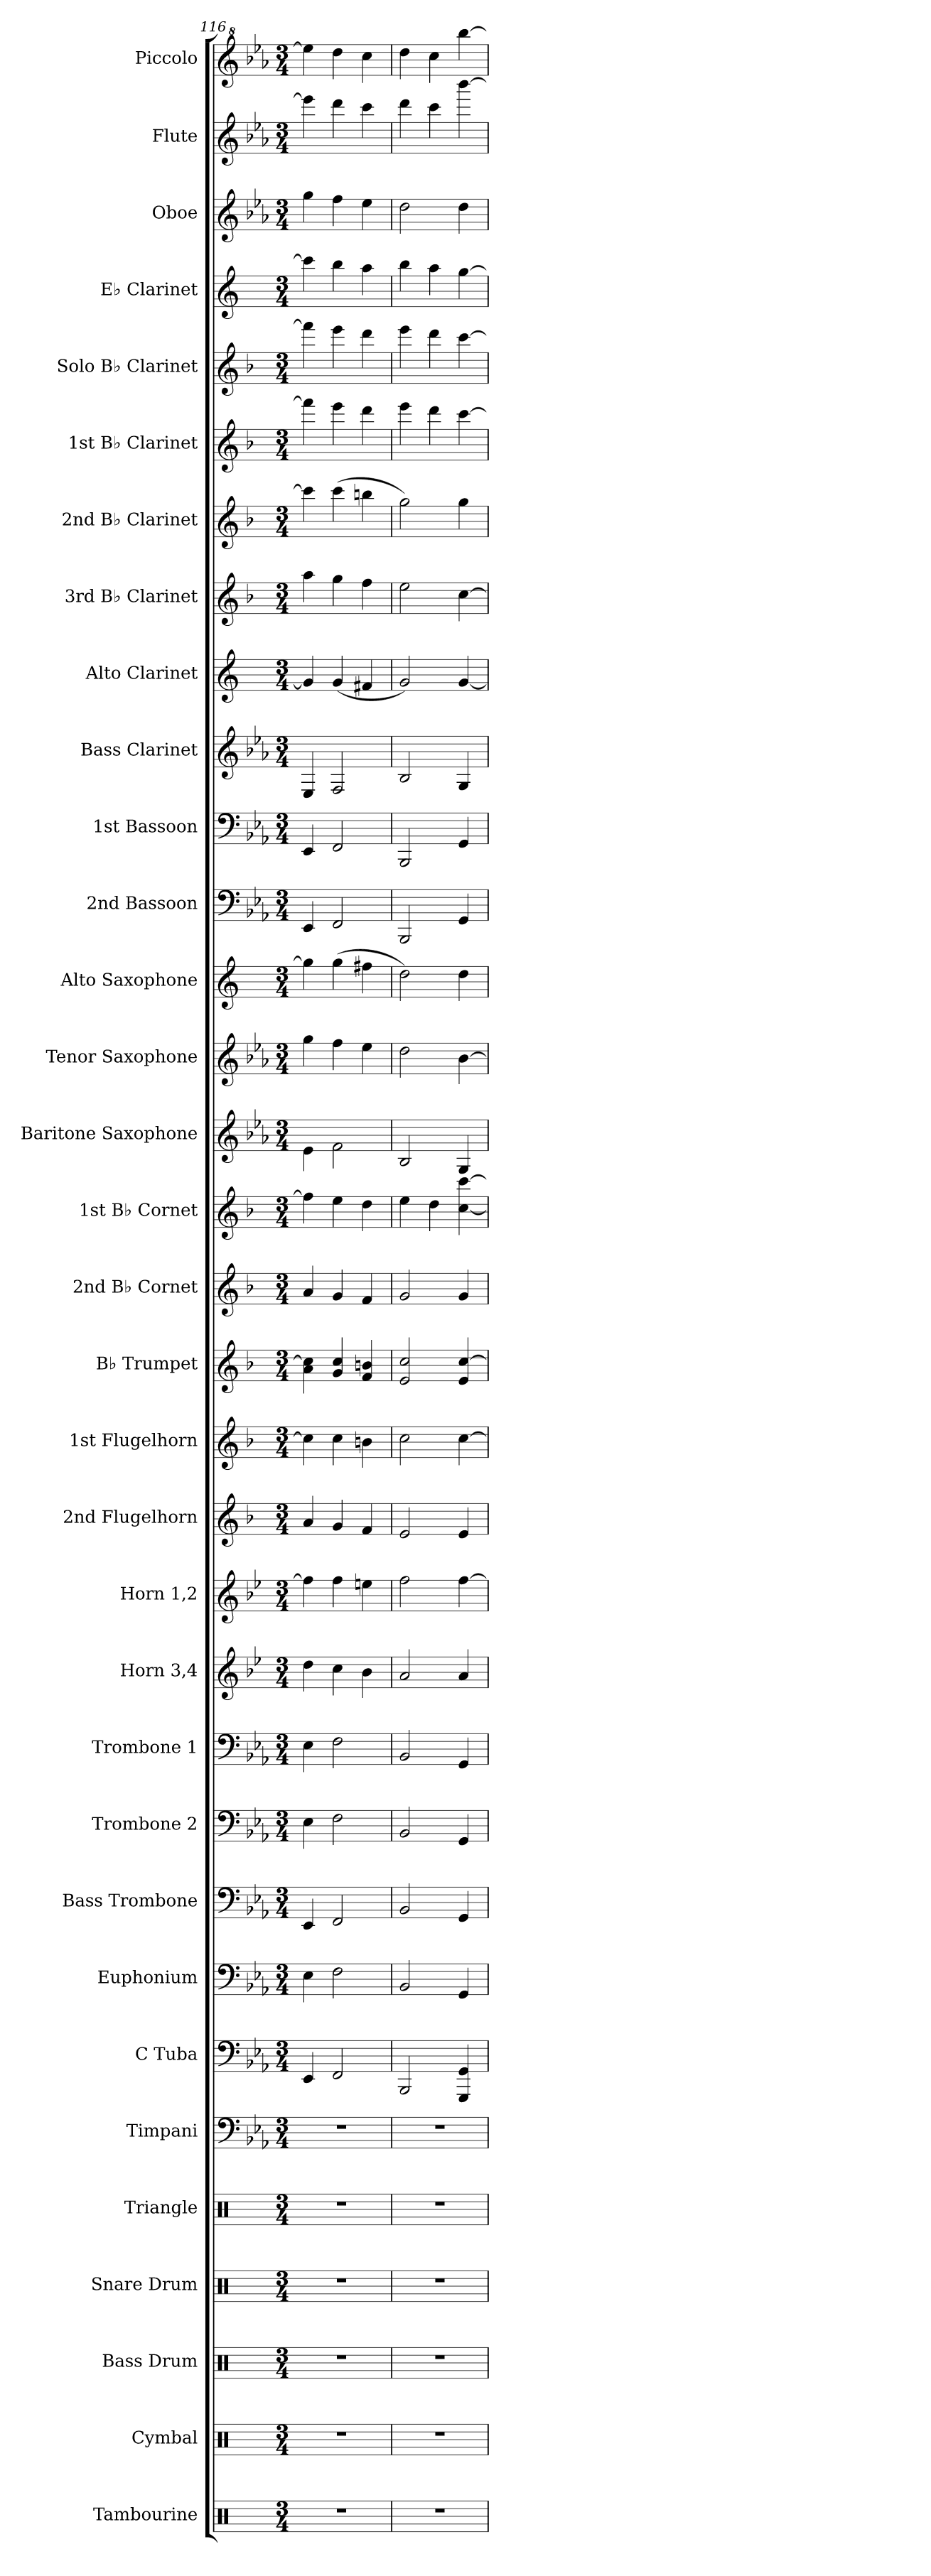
**kern	**kern	**kern	**kern	**kern	**kern	**kern	**kern	**kern	**kern	**kern	**kern	**kern	**kern	**kern	**kern	**kern	**kern	**kern	**kern	**kern	**kern	**kern	**kern	**kern	**kern	**kern	**kern	**kern	**kern	**kern	**kern	**kern
*part33	*part32	*part31	*part30	*part29	*part28	*part27	*part26	*part25	*part24	*part23	*part22	*part21	*part20	*part19	*part18	*part17	*part16	*part15	*part14	*part13	*part12	*part11	*part10	*part9	*part8	*part7	*part6	*part5	*part4	*part3	*part2	*part1
*staff33	*staff32	*staff31	*staff30	*staff29	*staff28	*staff27	*staff26	*staff25	*staff24	*staff23	*staff22	*staff21	*staff20	*staff19	*staff18	*staff17	*staff16	*staff15	*staff14	*staff13	*staff12	*staff11	*staff10	*staff9	*staff8	*staff7	*staff6	*staff5	*staff4	*staff3	*staff2	*staff1
*I"Tambourine	*I"Cymbal	*I"Bass Drum	*I"Snare Drum	*I"Triangle	*I"Timpani	*I"C Tuba	*I"Euphonium	*I"Bass Trombone	*I"Trombone 2	*I"Trombone 1	*I"Horn 3,4	*I"Horn 1,2	*I"2nd Flugelhorn	*I"1st Flugelhorn	*I"B♭ Trumpet	*I"2nd B♭ Cornet	*I"1st B♭ Cornet	*I"Baritone Saxophone	*I"Tenor Saxophone	*I"Alto Saxophone	*I"2nd Bassoon	*I"1st Bassoon	*I"Bass Clarinet	*I"Alto Clarinet	*I"3rd B♭ Clarinet	*I"2nd B♭ Clarinet	*I"1st B♭ Clarinet	*I"Solo B♭ Clarinet	*I"E♭ Clarinet	*I"Oboe	*I"Flute	*I"Piccolo
*I'Tamb.	*I'Cym.	*I'B. Dr.	*I'Sn. Dr.	*I'Trgl.	*I'Timp.	*I'C Tu.	*I'Eu.	*I'B. Trb.	*I'Trb. 2	*I'Trb. 1	*I'Hn. 3,4	*I'Hn. 1,2	*I'2nd Flghn.	*I'1st Flghn.	*I'B♭ Tpt.	*I'2nd B♭ Cnt.	*I'1st B♭ Cnt.	*I'Bar. Sax.	*I'T. Sax.	*I'A. Sax.	*I'2nd Bsn.	*I'1st Bsn.	*I'B. Cl.	*I'A. Cl.	*I'3rd B♭ Cl.	*I'2nd B♭ Cl.	*I'1st B♭ Cl.	*I'Solo B♭ Cl.	*I'E♭ Cl.	*I'Ob.	*I'Fl.	*I'Picc.
*clefX	*clefX	*clefX	*clefX	*clefX	*clefF4	*clefF4	*clefF4	*clefF4	*clefF4	*clefF4	*clefG2	*clefG2	*clefG2	*clefG2	*clefG2	*clefG2	*clefG2	*clefG2	*clefG2	*clefG2	*clefF4	*clefF4	*clefG2	*clefG2	*clefG2	*clefG2	*clefG2	*clefG2	*clefG2	*clefG2	*clefG2	*clefG^2
*	*	*	*	*	*	*	*	*	*	*	*ITrd4c7	*ITrd4c7	*ITrd1c2	*ITrd1c2	*ITrd1c2	*ITrd1c2	*ITrd1c2	*ITrd12c21	*ITrd8c14	*ITrd5c9	*	*	*ITrd8c14	*ITrd5c9	*ITrd1c2	*ITrd1c2	*ITrd1c2	*ITrd1c2	*ITrd-2c-3	*	*	*ITrd-7c-12
*k[]	*k[]	*k[]	*k[]	*k[]	*k[b-e-a-]	*k[b-e-a-]	*k[b-e-a-]	*k[b-e-a-]	*k[b-e-a-]	*k[b-e-a-]	*k[b-e-a-]	*k[b-e-a-]	*k[b-e-a-]	*k[b-e-a-]	*k[b-e-a-]	*k[b-e-a-]	*k[b-e-a-]	*k[b-e-a-]	*k[b-e-a-]	*k[b-e-a-]	*k[b-e-a-]	*k[b-e-a-]	*k[b-e-a-]	*k[b-e-a-]	*k[b-e-a-]	*k[b-e-a-]	*k[b-e-a-]	*k[b-e-a-]	*k[b-e-a-]	*k[b-e-a-]	*k[b-e-a-]	*k[b-e-a-]
*C:	*C:	*C:	*C:	*C:	*E-:	*E-:	*E-:	*E-:	*E-:	*E-:	*E-:	*E-:	*E-:	*E-:	*E-:	*E-:	*E-:	*E-:	*E-:	*E-:	*E-:	*E-:	*E-:	*E-:	*E-:	*E-:	*E-:	*E-:	*E-:	*E-:	*E-:	*E-:
*M3/4	*M3/4	*M3/4	*M3/4	*M3/4	*M3/4	*M3/4	*M3/4	*M3/4	*M3/4	*M3/4	*M3/4	*M3/4	*M3/4	*M3/4	*M3/4	*M3/4	*M3/4	*M3/4	*M3/4	*M3/4	*M3/4	*M3/4	*M3/4	*M3/4	*M3/4	*M3/4	*M3/4	*M3/4	*M3/4	*M3/4	*M3/4	*M3/4
=116	=116	=116	=116	=116	=116	=116	=116	=116	=116	=116	=116	=116	=116	=116	=116	=116	=116	=116	=116	=116	=116	=116	=116	=116	=116	=116	=116	=116	=116	=116	=116	=116
2.r	2.r	2.r	2.r	2.r	2.r	4EE-/	4E-\	4EE-/	4E-\	4E-\	4g\	4b-\]	4g/	4b-\]	4g\ 4b-\]	4g/	4ee-\]	4E-\	4g\	4b-\]	4EE-/	4EE-/	4EE-/	4B-/]	4gg\	4bb-\]	4eee-\]	4eee-\]	4eee-\]	4gg\	4eee-\]	4eeee-\]
.	.	.	.	.	.	2FF/	2F\	2FF/	2F\	2F\	4f\	4b-\	4f/	4b-\	4f/ 4b-/	4f/	4dd\	2F\	4f\	(4b-\	2FF/	2FF/	2FF/	(4B-/	4ff\	(4bb-\	4ddd\	4ddd\	4ddd\	4ff\	4ddd\	4dddd\
.	.	.	.	.	.	.	.	.	.	.	4e-\	4an\	4e-/	4an\	4e-/ 4an/	4e-/	4cc\	.	4e-\	4an\	.	.	.	4An/	4ee-\	4aan\	4ccc\	4ccc\	4ccc\	4ee-\	4ccc\	4cccc\
=117	=117	=117	=117	=117	=117	=117	=117	=117	=117	=117	=117	=117	=117	=117	=117	=117	=117	=117	=117	=117	=117	=117	=117	=117	=117	=117	=117	=117	=117	=117	=117	=117
2.r	2.r	2.r	2.r	2.r	2.r	2BBB-/	2BB-/	2BB-/	2BB-/	2BB-/	2d/	2b-\	2d/	2b-\	2d/ 2b-/	2f/	4dd\	2BB-/	2d\	2f\)	2BBB-/	2BBB-/	2BB-/	2B-/)	2dd\	2ff\)	4ddd\	4ddd\	4ddd\	2dd\	4ddd\	4dddd\
.	.	.	.	.	.	.	.	.	.	.	.	.	.	.	.	.	4cc\	.	.	.	.	.	.	.	.	.	4ccc\	4ccc\	4ccc\	.	4ccc\	4cccc\
.	.	.	.	.	.	4GGG/ 4GG/	4GG/	4GG/	4GG/	4GG/	4d/	[4b-\	4d/	[4b-\	4d/ [4b-/	4f/	[4b-\ [4bb-\	4GG/	[4B-\	4f\	4GG/	4GG/	4GG/	[4B-/	[4b-\	4ff\	[4bb-\	[4bb-\	[4bb-\	4dd\	[4bbb-\	[4bbbb-\
=	=	=	=	=	=	=	=	=	=	=	=	=	=	=	=	=	=	=	=	=	=	=	=	=	=	=	=	=	=	=	=	=
*-	*-	*-	*-	*-	*-	*-	*-	*-	*-	*-	*-	*-	*-	*-	*-	*-	*-	*-	*-	*-	*-	*-	*-	*-	*-	*-	*-	*-	*-	*-	*-	*-
